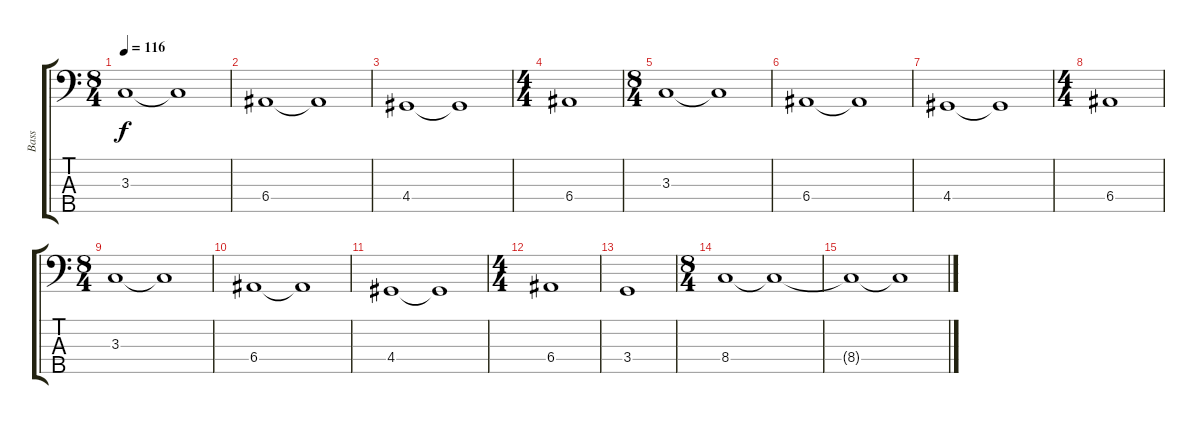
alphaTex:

\track ("Bass" "Bass") {instrument electricbasspick}
\staff {score tabs}
\tuning (G2 D2 A1 E1 B0) {hide}
\ts (8 4)
\tempo 116
\clef f4
\ks c
3.3.1{dy f instrument electricbasspick} 3.3{t}.1 |
6.4.1 6.4{t}.1 |
4.4.1 4.4{t}.1 |
\ts (4 4)
6.4.1 |
\ts (8 4)
3.3.1 3.3{t}.1 |
6.4.1 6.4{t}.1 |
4.4.1 4.4{t}.1 |
\ts (4 4)
6.4.1 |
\ts (8 4)
3.3.1 3.3{t}.1 |
6.4.1 6.4{t}.1 |
4.4.1 4.4{t}.1 |
\ts (4 4)
6.4.1 |
3.4.1 |
\ts (8 4)
8.4.1 8.4{t}.1 |
8.4{t}.1 8.4{t}.1
